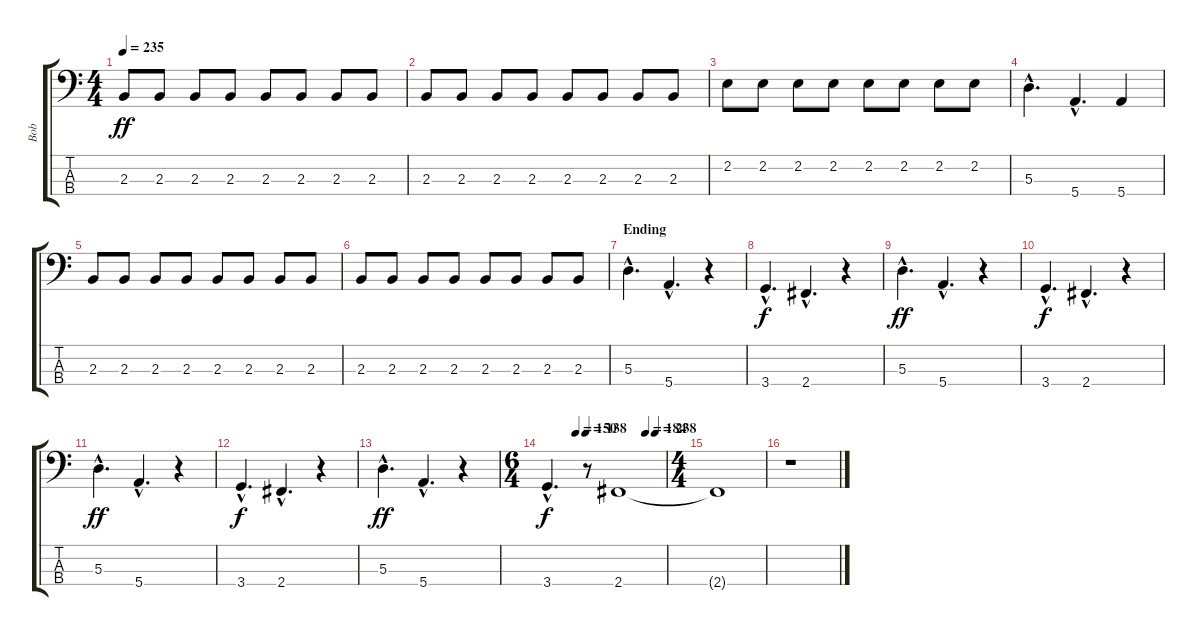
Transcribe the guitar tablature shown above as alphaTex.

\track ("Bob" "Bob") {instrument electricbassfinger}
\staff {score tabs}
\tuning (G2 D2 A1 E1) {hide}
\ts (4 4)
\tempo 235
\clef f4
\ks c
2.3.8{dy ff} 2.3.8 2.3.8 2.3.8 2.3.8 2.3.8 2.3.8 2.3.8 |
2.3.8 2.3.8 2.3.8 2.3.8 2.3.8 2.3.8 2.3.8 2.3.8 |
2.2.8 2.2.8 2.2.8 2.2.8 2.2.8 2.2.8 2.2.8 2.2.8 |
5.3{hac}.4{d} 5.4{hac}.4{d} 5.4.4 |
2.3.8 2.3.8 2.3.8 2.3.8 2.3.8 2.3.8 2.3.8 2.3.8 |
2.3.8 2.3.8 2.3.8 2.3.8 2.3.8 2.3.8 2.3.8 2.3.8 |
\section ("" "Ending")
5.3{hac}.4{d} 5.4{hac}.4{d} r.4 |
3.4{hac}.4{d dy f} 2.4{hac}.4{d} r.4 |
5.3{hac}.4{d dy ff} 5.4{hac}.4{d} r.4 |
3.4{hac}.4{d dy f} 2.4{hac}.4{d} r.4 |
5.3{hac}.4{d dy ff} 5.4{hac}.4{d} r.4 |
3.4{hac}.4{d dy f} 2.4{hac}.4{d} r.4 |
5.3{hac}.4{d dy ff} 5.4{hac}.4{d} r.4 |
\ts (6 4)
\tempo (150 0.25)
\tempo (138 0.3333333333333333)
\tempo (184 0.8333333333333334)
\tempo (238 0.9166666666666666)
3.4{hac}.4{d dy f} r.8 2.4.1 |
\ts (4 4)
2.4{t}.1 |
r.1
